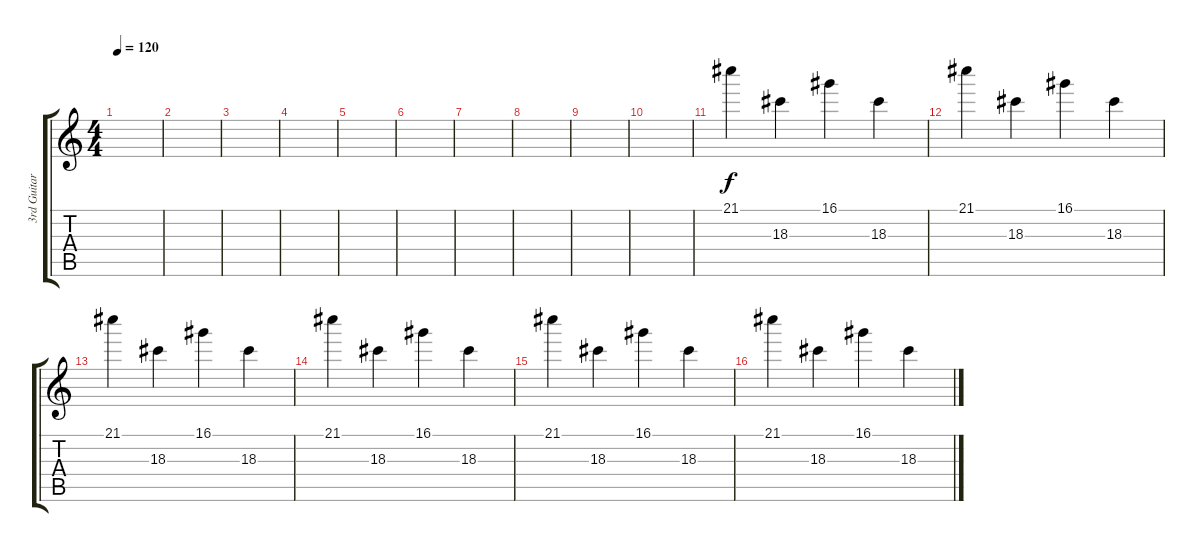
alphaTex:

\track ("3rd Guitar" "3rd Guitar") {instrument overdrivenguitar}
\staff {score tabs}
\tuning (E4 B3 G3 D3 A2 D2) {hide}
\ts (4 4)
\tempo 120
\clef g2
\ks c
|
|
|
|
|
|
|
|
|
|
21.1.4{dy f} 18.3.4 16.1.4 18.3.4 |
21.1.4 18.3.4 16.1.4 18.3.4 |
21.1.4 18.3.4 16.1.4 18.3.4 |
21.1.4 18.3.4 16.1.4 18.3.4 |
21.1.4 18.3.4 16.1.4 18.3.4 |
21.1.4 18.3.4 16.1.4 18.3.4
